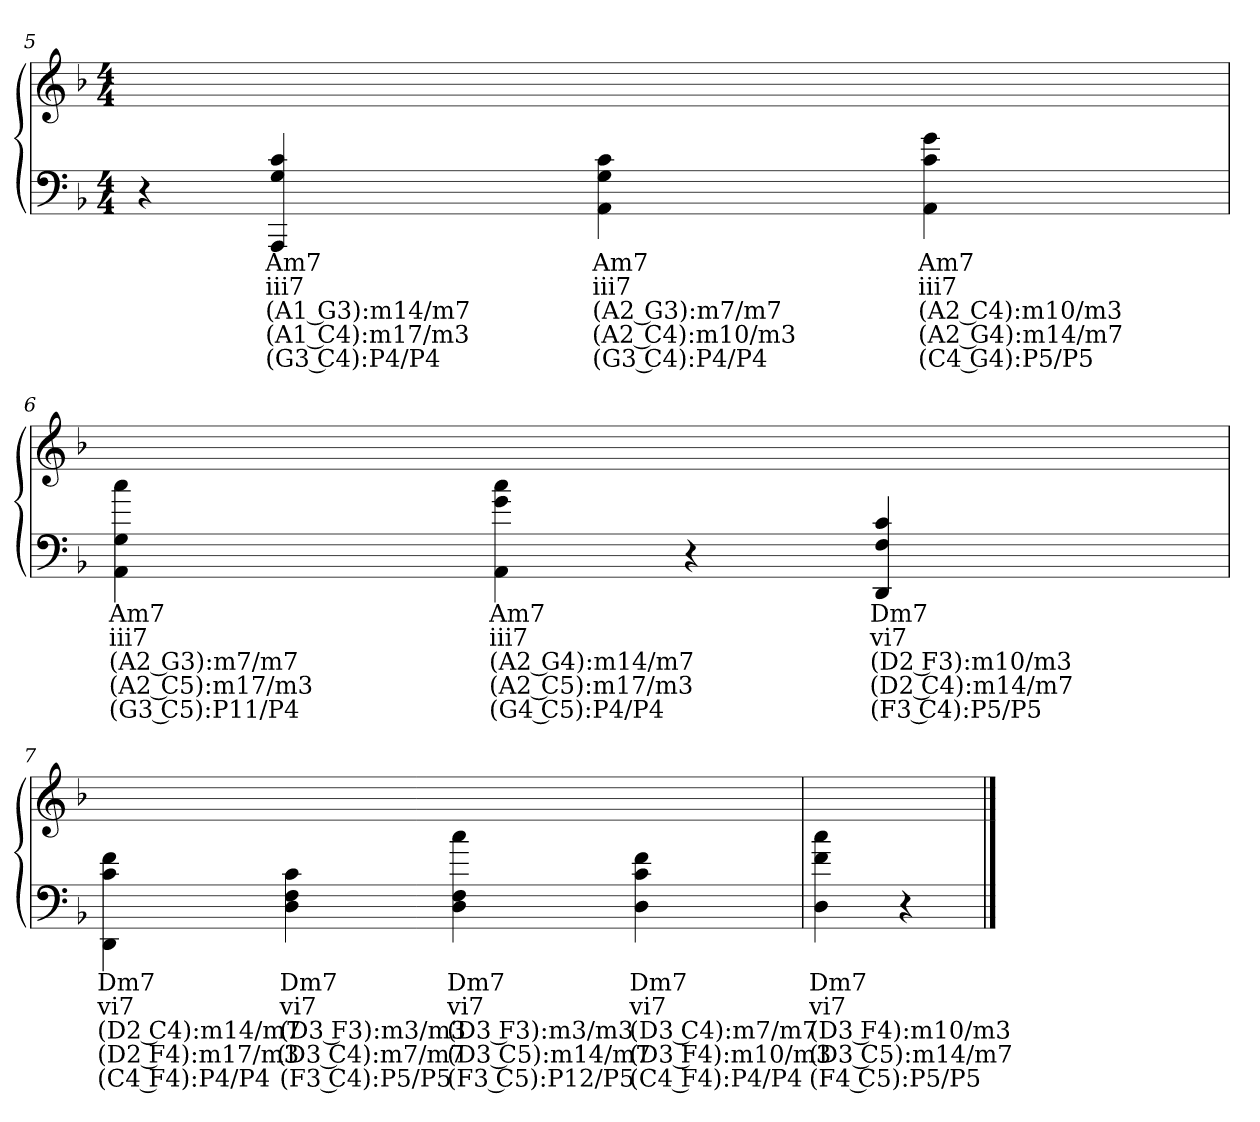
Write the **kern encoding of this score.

**kern	**text	**text	**text	**text	**text	**kern
*part2	*part2	*part2	*part2	*part2	*part2	*part1
*staff2	*staff2	*staff2	*staff2	*staff2	*staff2	*staff1
*clefF4	*	*	*	*	*	*clefG2
*k[b-]	*	*	*	*	*	*k[b-]
*F:	*	*	*	*	*	*F:
*M4/4	*	*	*	*	*	*M4/4
=5	=5	=5	=5	=5	=5	=5
4r	.	.	.	.	.	1ryy
4AAA 4G 4c	Am7	iii7	(A1 G3):m14/m7	(A1 C4):m17/m3	(G3 C4):P4/P4	.
4AA 4G 4c	Am7	iii7	(A2 G3):m7/m7	(A2 C4):m10/m3	(G3 C4):P4/P4	.
4AA 4c 4g	Am7	iii7	(A2 C4):m10/m3	(A2 G4):m14/m7	(C4 G4):P5/P5	.
=6	=6	=6	=6	=6	=6	=6
4AA 4G 4cc	Am7	iii7	(A2 G3):m7/m7	(A2 C5):m17/m3	(G3 C5):P11/P4	1ryy
4AA 4g 4cc	Am7	iii7	(A2 G4):m14/m7	(A2 C5):m17/m3	(G4 C5):P4/P4	.
4r	.	.	.	.	.	.
4DD 4F 4c	Dm7	vi7	(D2 F3):m10/m3	(D2 C4):m14/m7	(F3 C4):P5/P5	.
=7	=7	=7	=7	=7	=7	=7
4DD 4c 4f	Dm7	vi7	(D2 C4):m14/m7	(D2 F4):m17/m3	(C4 F4):P4/P4	1ryy
4D 4F 4c	Dm7	vi7	(D3 F3):m3/m3	(D3 C4):m7/m7	(F3 C4):P5/P5	.
4D 4F 4cc	Dm7	vi7	(D3 F3):m3/m3	(D3 C5):m14/m7	(F3 C5):P12/P5	.
4D 4c 4f	Dm7	vi7	(D3 C4):m7/m7	(D3 F4):m10/m3	(C4 F4):P4/P4	.
=8	=8	=8	=8	=8	=8	=8
4D 4f 4cc	Dm7	vi7	(D3 F4):m10/m3	(D3 C5):m14/m7	(F4 C5):P5/P5	2ryy
4r	.	.	.	.	.	.
==	==	==	==	==	==	==
*-	*-	*-	*-	*-	*-	*-
